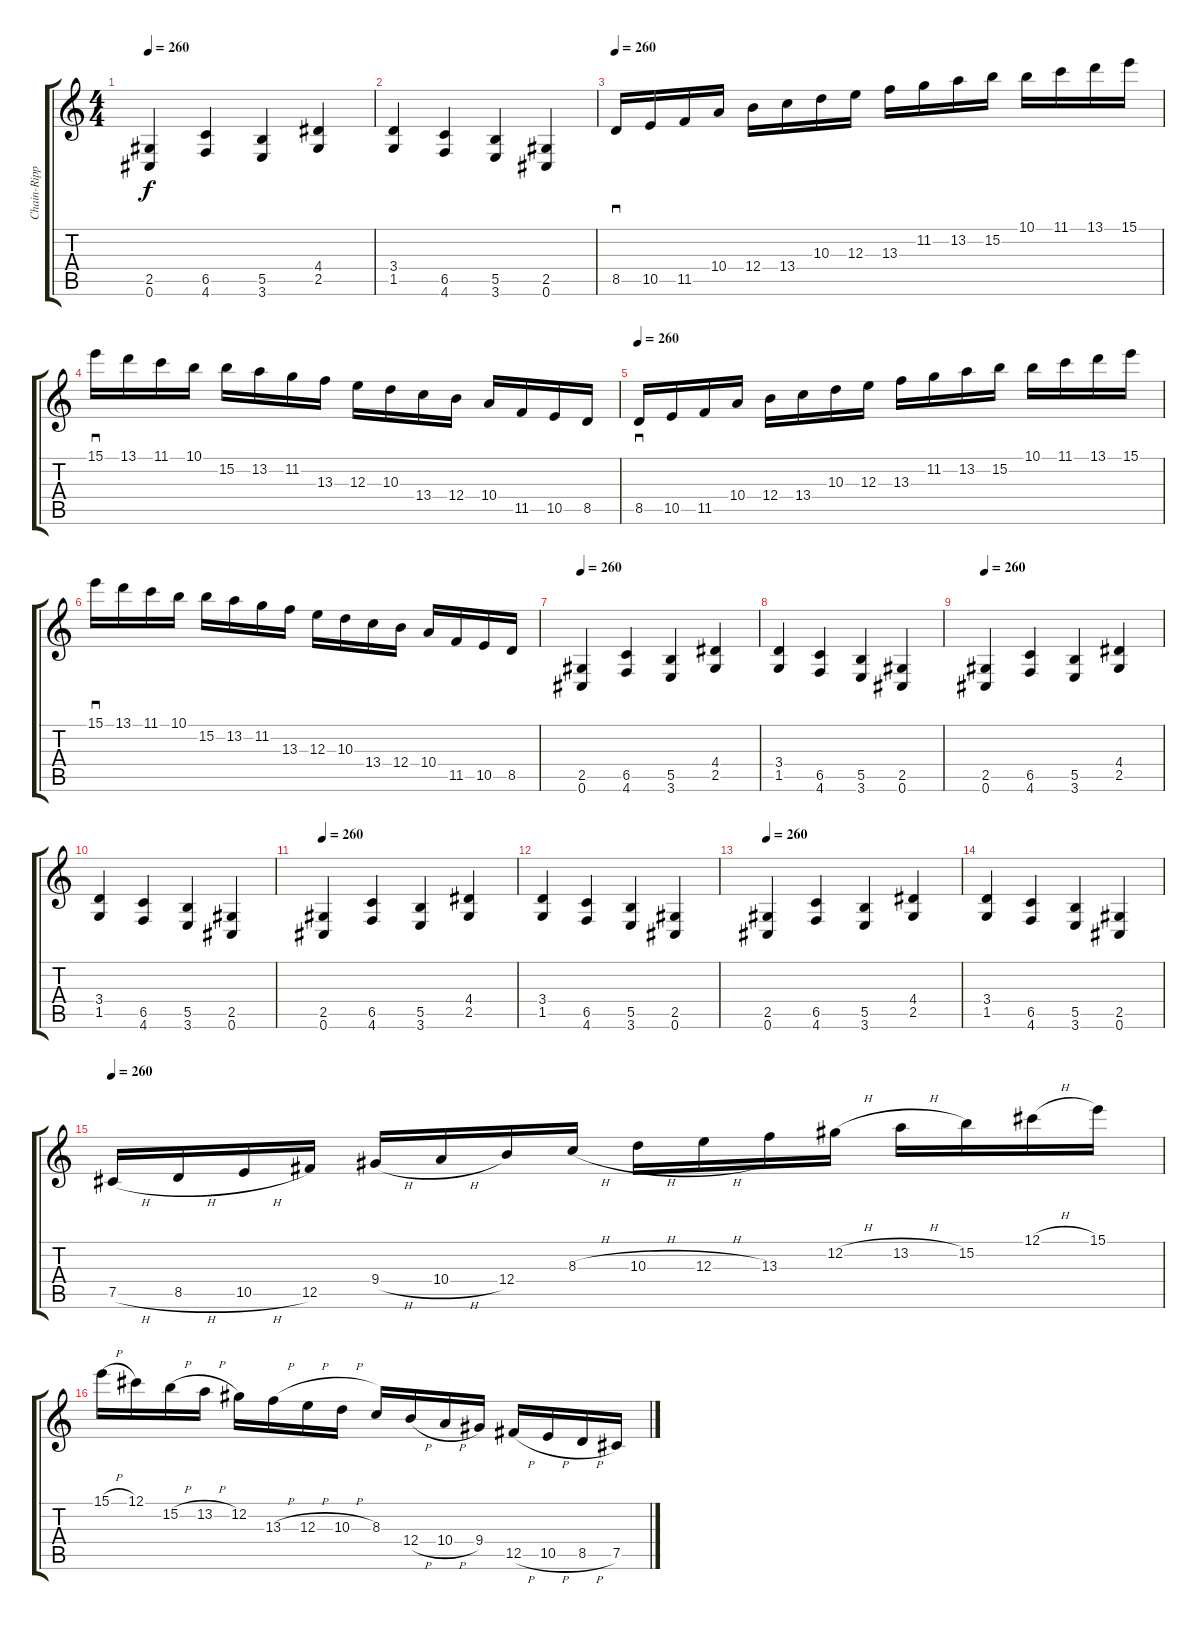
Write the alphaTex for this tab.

\track ("Chain-Ripping Goresaw Corpse Digestor" "Chain-Ripp") {instrument distortionguitar}
\staff {score tabs}
\tuning (Db4 Ab3 E3 B2 Gb2 Db2) {hide}
\ts (4 4)
\tempo 260
\clef g2
\ks c
(2.5 0.6).4{dy f} (6.5 4.6).4 (5.5 3.6).4 (4.4 2.5).4 |
(3.4 1.5).4 (6.5 4.6).4 (5.5 3.6).4 (2.5 0.6).4 |
\tempo 260
8.5.16{sd} 10.5.16 11.5.16 10.4.16 12.4.16 13.4.16 10.3.16 12.3.16 13.3.16 11.2.16 13.2.16 15.2.16 10.1.16 11.1.16 13.1.16 15.1.16 |
15.1.16{sd} 13.1.16 11.1.16 10.1.16 15.2.16 13.2.16 11.2.16 13.3.16 12.3.16 10.3.16 13.4.16 12.4.16 10.4.16 11.5.16 10.5.16 8.5.16 |
\tempo 260
8.5.16{sd} 10.5.16 11.5.16 10.4.16 12.4.16 13.4.16 10.3.16 12.3.16 13.3.16 11.2.16 13.2.16 15.2.16 10.1.16 11.1.16 13.1.16 15.1.16 |
15.1.16{sd} 13.1.16 11.1.16 10.1.16 15.2.16 13.2.16 11.2.16 13.3.16 12.3.16 10.3.16 13.4.16 12.4.16 10.4.16 11.5.16 10.5.16 8.5.16 |
\tempo 260
(2.5 0.6).4 (6.5 4.6).4 (5.5 3.6).4 (4.4 2.5).4 |
(3.4 1.5).4 (6.5 4.6).4 (5.5 3.6).4 (2.5 0.6).4 |
\tempo 260
(2.5 0.6).4 (6.5 4.6).4 (5.5 3.6).4 (4.4 2.5).4 |
(3.4 1.5).4 (6.5 4.6).4 (5.5 3.6).4 (2.5 0.6).4 |
\tempo 260
(2.5 0.6).4 (6.5 4.6).4 (5.5 3.6).4 (4.4 2.5).4 |
(3.4 1.5).4 (6.5 4.6).4 (5.5 3.6).4 (2.5 0.6).4 |
\tempo 260
(2.5 0.6).4 (6.5 4.6).4 (5.5 3.6).4 (4.4 2.5).4 |
(3.4 1.5).4 (6.5 4.6).4 (5.5 3.6).4 (2.5 0.6).4 |
\tempo 260
7.5{h}.16 8.5{h}.16 10.5{h}.16 12.5.16 9.4{h}.16 10.4{h}.16 12.4.16 8.3{h}.16 10.3{h}.16 12.3{h}.16 13.3.16 12.2{h}.16 13.2{h}.16 15.2.16 12.1{h}.16 15.1.16 |
15.1{h}.16 12.1.16 15.2{h}.16 13.2{h}.16 12.2.16 13.3{h}.16 12.3{h}.16 10.3{h}.16 8.3.16 12.4{h}.16 10.4{h}.16 9.4.16 12.5{h}.16 10.5{h}.16 8.5{h}.16 7.5.16
